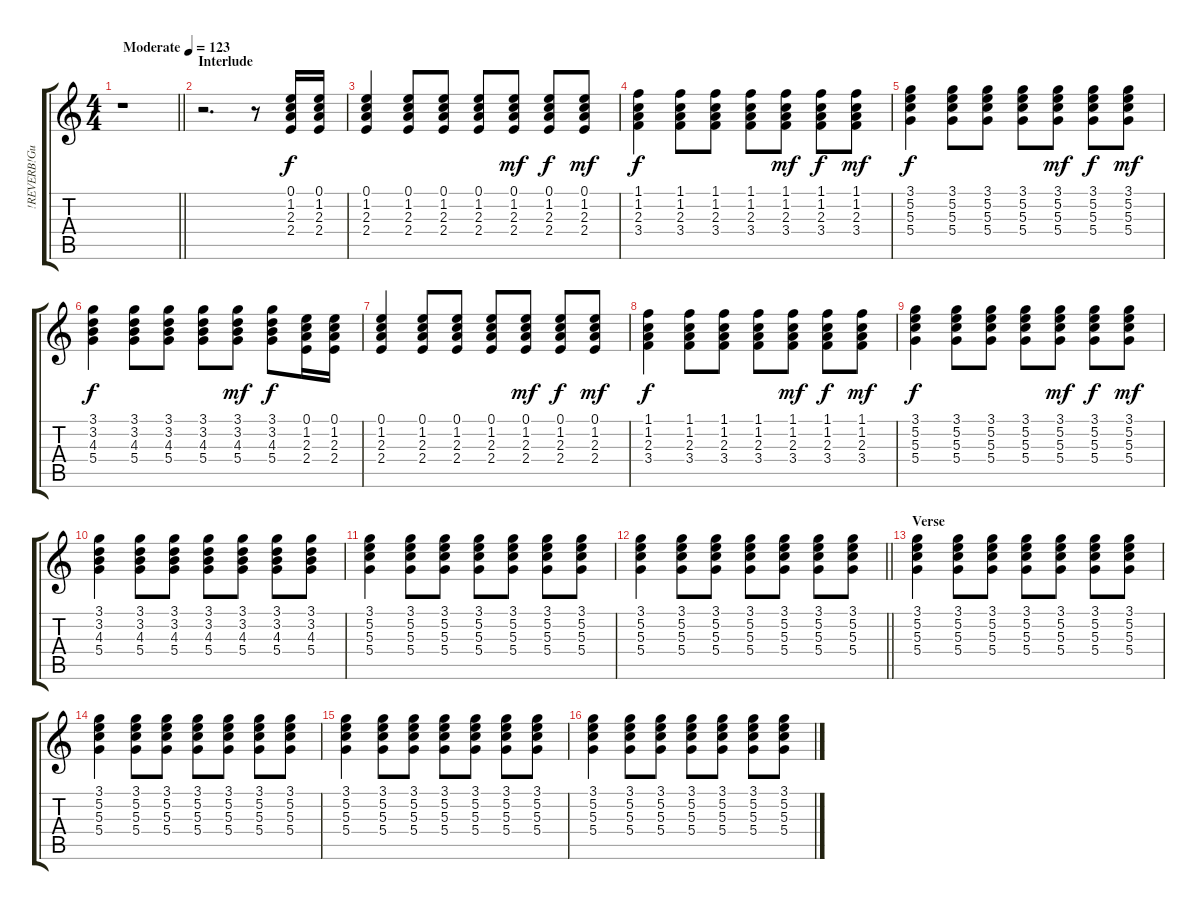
\track ("!REVERB!Guitar NYLON(reverb for stee" "!REVERB!Gu") {instrument acousticguitarnylon}
\staff {score tabs}
\tuning (E4 B3 G3 D3 A2 E2) {hide}
\ts (4 4)
\tempo (123 "Moderate")
\clef g2
\barLineRight lightlight
\ks c
r.1{dy f instrument acousticguitarnylon} |
\section ("" "Interlude")
r.2{d} r.8 (0.1 1.2 2.3 2.4).16 (0.1 1.2 2.3 2.4).16 |
(0.1 1.2 2.3 2.4).4 (0.1 1.2 2.3 2.4).8 (0.1 1.2 2.3 2.4).8 (0.1 1.2 2.3 2.4).8 (0.1 1.2 2.3 2.4).8{dy mf} (0.1 1.2 2.3 2.4).8{dy f} (0.1 1.2 2.3 2.4).8{dy mf} |
(1.1 1.2 2.3 3.4).4{dy f} (1.1 1.2 2.3 3.4).8 (1.1 1.2 2.3 3.4).8 (1.1 1.2 2.3 3.4).8 (1.1 1.2 2.3 3.4).8{dy mf} (1.1 1.2 2.3 3.4).8{dy f} (1.1 1.2 2.3 3.4).8{dy mf} |
(3.1 5.2 5.3 5.4).4{dy f} (3.1 5.2 5.3 5.4).8 (3.1 5.2 5.3 5.4).8 (3.1 5.2 5.3 5.4).8 (3.1 5.2 5.3 5.4).8{dy mf} (3.1 5.2 5.3 5.4).8{dy f} (3.1 5.2 5.3 5.4).8{dy mf} |
(3.1 3.2 4.3 5.4).4{dy f} (3.1 3.2 4.3 5.4).8 (3.1 3.2 4.3 5.4).8 (3.1 3.2 4.3 5.4).8 (3.1 3.2 4.3 5.4).8{dy mf} (3.1 3.2 4.3 5.4).8{dy f} (0.1 1.2 2.3 2.4).16 (0.1 1.2 2.3 2.4).16 |
(0.1 1.2 2.3 2.4).4 (0.1 1.2 2.3 2.4).8 (0.1 1.2 2.3 2.4).8 (0.1 1.2 2.3 2.4).8 (0.1 1.2 2.3 2.4).8{dy mf} (0.1 1.2 2.3 2.4).8{dy f} (0.1 1.2 2.3 2.4).8{dy mf} |
(1.1 1.2 2.3 3.4).4{dy f} (1.1 1.2 2.3 3.4).8 (1.1 1.2 2.3 3.4).8 (1.1 1.2 2.3 3.4).8 (1.1 1.2 2.3 3.4).8{dy mf} (1.1 1.2 2.3 3.4).8{dy f} (1.1 1.2 2.3 3.4).8{dy mf} |
(3.1 5.2 5.3 5.4).4{dy f} (3.1 5.2 5.3 5.4).8 (3.1 5.2 5.3 5.4).8 (3.1 5.2 5.3 5.4).8 (3.1 5.2 5.3 5.4).8{dy mf} (3.1 5.2 5.3 5.4).8{dy f} (3.1 5.2 5.3 5.4).8{dy mf} |
(3.1 3.2 4.3 5.4).4 (3.1 3.2 4.3 5.4).8 (3.1 3.2 4.3 5.4).8 (3.1 3.2 4.3 5.4).8 (3.1 3.2 4.3 5.4).8 (3.1 3.2 4.3 5.4).8 (3.1 3.2 4.3 5.4).8 |
(3.1 5.2 5.3 5.4).4 (3.1 5.2 5.3 5.4).8 (3.1 5.2 5.3 5.4).8 (3.1 5.2 5.3 5.4).8 (3.1 5.2 5.3 5.4).8 (3.1 5.2 5.3 5.4).8 (3.1 5.2 5.3 5.4).8 |
\barLineRight lightlight
(3.1 5.2 5.3 5.4).4 (3.1 5.2 5.3 5.4).8 (3.1 5.2 5.3 5.4).8 (3.1 5.2 5.3 5.4).8 (3.1 5.2 5.3 5.4).8 (3.1 5.2 5.3 5.4).8 (3.1 5.2 5.3 5.4).8 |
\section ("" "Verse")
(3.1 5.2 5.3 5.4).4 (3.1 5.2 5.3 5.4).8 (3.1 5.2 5.3 5.4).8 (3.1 5.2 5.3 5.4).8 (3.1 5.2 5.3 5.4).8 (3.1 5.2 5.3 5.4).8 (3.1 5.2 5.3 5.4).8 |
(3.1 5.2 5.3 5.4).4 (3.1 5.2 5.3 5.4).8 (3.1 5.2 5.3 5.4).8 (3.1 5.2 5.3 5.4).8 (3.1 5.2 5.3 5.4).8 (3.1 5.2 5.3 5.4).8 (3.1 5.2 5.3 5.4).8 |
(3.1 5.2 5.3 5.4).4 (3.1 5.2 5.3 5.4).8 (3.1 5.2 5.3 5.4).8 (3.1 5.2 5.3 5.4).8 (3.1 5.2 5.3 5.4).8 (3.1 5.2 5.3 5.4).8 (3.1 5.2 5.3 5.4).8 |
(3.1 5.2 5.3 5.4).4 (3.1 5.2 5.3 5.4).8 (3.1 5.2 5.3 5.4).8 (3.1 5.2 5.3 5.4).8 (3.1 5.2 5.3 5.4).8 (3.1 5.2 5.3 5.4).8 (3.1 5.2 5.3 5.4).8
